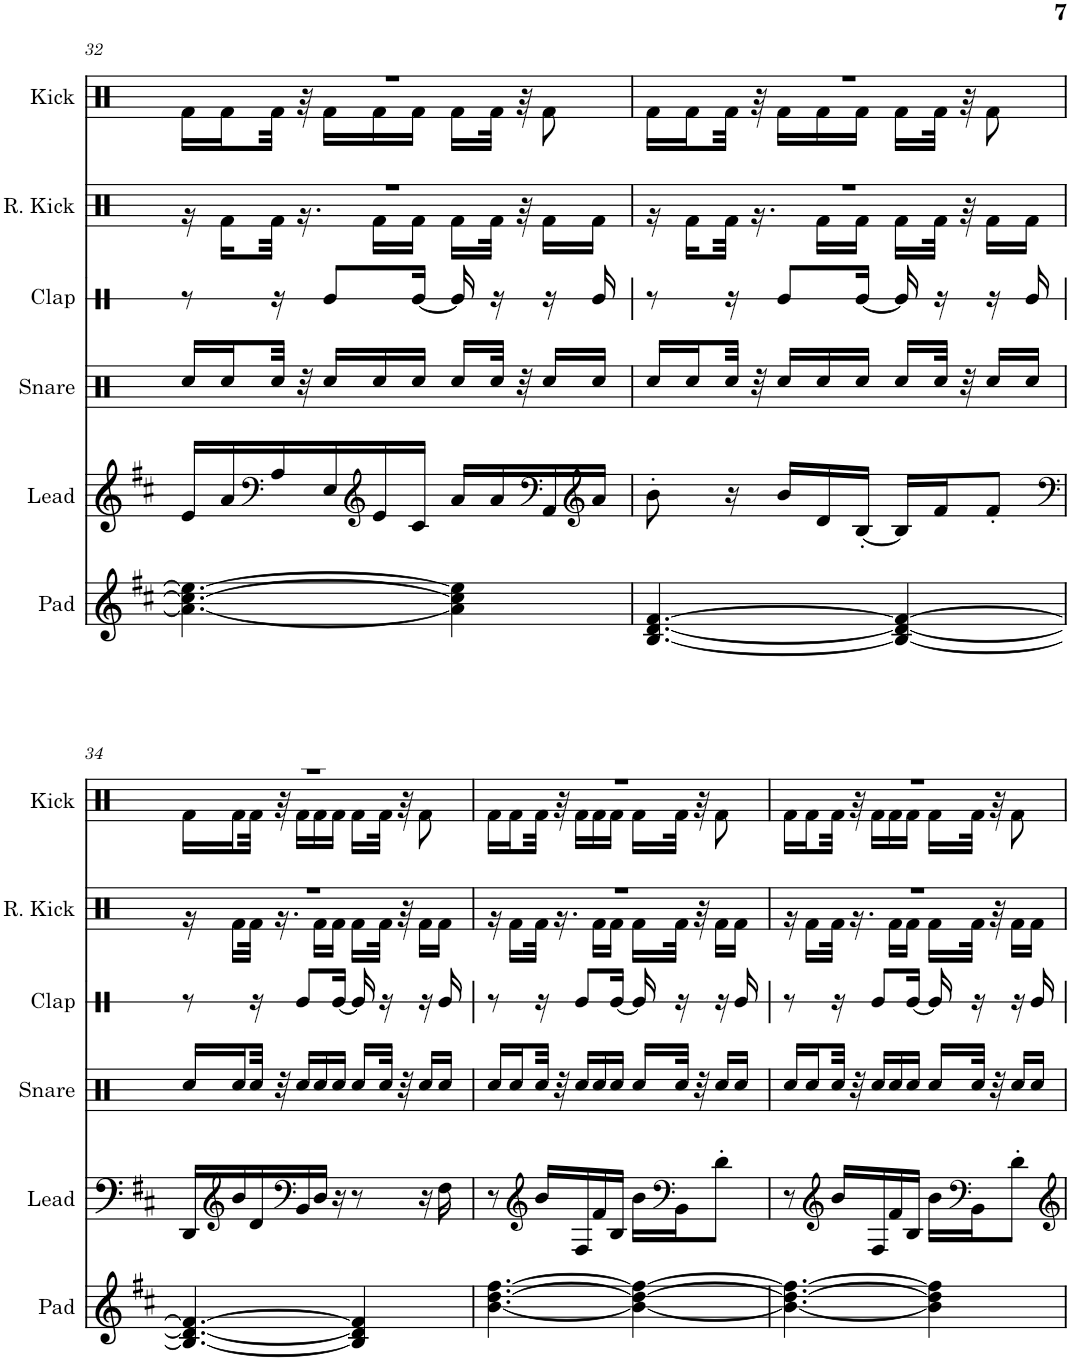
**kern	**kern	**kern	**kern	**kern	**kern
*part6	*part5	*part4	*part3	*part2	*part1
*staff6	*staff5	*staff4	*staff3	*staff2	*staff1
*I"Pad	*I"Lead	*I"Snare	*I"Clap	*I"Reverb Kick	*I"Kick
*I'Pad	*I'Lead	*I'Snare	*I'Clap	*I'R. Kick	*I'Kick
!!LO:PB:g=z
*clefG2	*clefG2	*clefX	*clefX	*clefX	*clefX
*k[f#c#]	*k[f#c#]	*k[f#c#]	*k[f#c#]	*k[f#c#]	*k[f#c#]
*M5/8	*M5/8	*M5/8	*M5/8	*M5/8	*M5/8
=32	=32	=32	=32	=32	=32
*	*	*	*	*^	*^
4.a\_ 4.cc#\_ 4.ee\_	16e/LL	16Rcc/LL	8r	8%5r	16r	8%5r	16Rf\LL
.	16a/	16Rcc/	.	.	16Rf\LL	.	16Rf\
*	*clefF4	*	*	*	*	*	*
.	16A/	32Rcc/JJk	16r	.	32Rf\JJk	.	32Rf\JJk
.	.	32r	.	.	16.r	.	32r
.	16E/	16Rcc/LL	8Re/L	.	.	.	16Rf\LL
*	*clefG2	*	*	*	*	*	*
.	16e/	16Rcc/	.	.	16Rf\LL	.	16Rf\
.	16c#/JJ	16Rcc/JJ	[16Re/Jk	.	16Rf\JJ	.	16Rf\JJ
4a\] 4cc#\] 4ee\]	16a/LL	16Rcc/LL	16Re/]	.	16Rf\LL	.	16Rf\LL
.	16a/	32Rcc/JJk	16r	.	32Rf\JJk	.	32Rf\JJk
.	.	32r	.	.	32r	.	32r
*	*clefF4	*	*	*	*	*	*
.	16AA/	16Rcc/LL	16r	.	16Rf\LL	.	8Rf\
*	*clefG2	*	*	*	*	*	*
.	16a/JJ	16Rcc/JJ	16Re/	.	16Rf\JJ	.	.
=33	=33	=33	=33	=33	=33	=33	=33
[4.B/ [4.d/ [4.f#/	8b'\	16Rcc/LL	8r	8%5r	16r	8%5r	16Rf\LL
.	.	16Rcc/	.	.	16Rf\LL	.	16Rf\
.	16r	32Rcc/JJk	16r	.	32Rf\JJk	.	32Rf\JJk
.	.	32r	.	.	16.r	.	32r
.	16b/LL	16Rcc/LL	8Re/L	.	.	.	16Rf\LL
.	16d/	16Rcc/	.	.	16Rf\LL	.	16Rf\
.	[16B'/JJ	16Rcc/JJ	[16Re/Jk	.	16Rf\JJ	.	16Rf\JJ
4B/_ 4d/_ 4f#/_	16B/LL]	16Rcc/LL	16Re/]	.	16Rf\LL	.	16Rf\LL
.	16f#/J	32Rcc/JJk	16r	.	32Rf\JJk	.	32Rf\JJk
.	.	32r	.	.	32r	.	32r
.	8f#'/J	16Rcc/LL	16r	.	16Rf\LL	.	8Rf\
.	.	16Rcc/JJ	16Re/	.	16Rf\JJ	.	.
!!LO:LB:g=z	!!
=34	=34	=34	=34	=34	=34	=34	=34
*	*clefF4	*	*	*	*	*	*
4.B/_ 4.d/_ 4.f#/_	16DD/LL	16Rcc/LL	8r	8%5r	16r	8%5r	16Rf\LL
*	*clefG2	*	*	*	*	*	*
.	16b/	16Rcc/	.	.	16Rf\LL	.	16Rf\
.	16d/	32Rcc/JJk	16r	.	32Rf\JJk	.	32Rf\JJk
.	.	32r	.	.	16.r	.	32r
*	*clefF4	*	*	*	*	*	*
.	16BB/	16Rcc/LL	8Re/L	.	.	.	16Rf\LL
.	16D/JJ	16Rcc/	.	.	16Rf\LL	.	16Rf\
.	16r	16Rcc/JJ	[16Re/Jk	.	16Rf\JJ	.	16Rf\JJ
4B/] 4d/] 4f#/]	8r	16Rcc/LL	16Re/]	.	16Rf\LL	.	16Rf\LL
.	.	32Rcc/JJk	16r	.	32Rf\JJk	.	32Rf\JJk
.	.	32r	.	.	32r	.	32r
.	16r	16Rcc/LL	16r	.	16Rf\LL	.	8Rf\
.	16F#\	16Rcc/JJ	16Re/	.	16Rf\JJ	.	.
=35	=35	=35	=35	=35	=35	=35	=35
[4.b\ [4.dd\ [4.ff#\	8r	16Rcc/LL	8r	8%5r	16r	8%5r	16Rf\LL
.	.	16Rcc/	.	.	16Rf\LL	.	16Rf\
*	*clefG2	*	*	*	*	*	*
.	16b/LL	32Rcc/JJk	16r	.	32Rf\JJk	.	32Rf\JJk
.	.	32r	.	.	16.r	.	32r
.	16F#/	16Rcc/LL	8Re/L	.	.	.	16Rf\LL
.	16f#/	16Rcc/	.	.	16Rf\LL	.	16Rf\
.	16B/JJ	16Rcc/JJ	[16Re/Jk	.	16Rf\JJ	.	16Rf\JJ
4b\_ 4dd\_ 4ff#\_	16b\LL	16Rcc/LL	16Re/]	.	16Rf\LL	.	16Rf\LL
*	*clefF4	*	*	*	*	*	*
.	16BB\J	32Rcc/JJk	16r	.	32Rf\JJk	.	32Rf\JJk
.	.	32r	.	.	32r	.	32r
.	8d'\J	16Rcc/LL	16r	.	16Rf\LL	.	8Rf\
.	.	16Rcc/JJ	16Re/	.	16Rf\JJ	.	.
=36	=36	=36	=36	=36	=36	=36	=36
4.b\_ 4.dd\_ 4.ff#\_	8r	16Rcc/LL	8r	8%5r	16r	8%5r	16Rf\LL
.	.	16Rcc/	.	.	16Rf\LL	.	16Rf\
*	*clefG2	*	*	*	*	*	*
.	16b/LL	32Rcc/JJk	16r	.	32Rf\JJk	.	32Rf\JJk
.	.	32r	.	.	16.r	.	32r
.	16F#/	16Rcc/LL	8Re/L	.	.	.	16Rf\LL
.	16f#/	16Rcc/	.	.	16Rf\LL	.	16Rf\
.	16B/JJ	16Rcc/JJ	[16Re/Jk	.	16Rf\JJ	.	16Rf\JJ
4b\] 4dd\] 4ff#\]	16b\LL	16Rcc/LL	16Re/]	.	16Rf\LL	.	16Rf\LL
*	*clefF4	*	*	*	*	*	*
.	16BB\J	32Rcc/JJk	16r	.	32Rf\JJk	.	32Rf\JJk
.	.	32r	.	.	32r	.	32r
.	8d'\J	16Rcc/LL	16r	.	16Rf\LL	.	8Rf\
.	.	16Rcc/JJ	16Re/	.	16Rf\JJ	.	.
*	*	*	*	*v	*v	*	*
*	*	*	*	*	*v	*v
=	=	=	=	=	=
*-	*-	*-	*-	*-	*-
